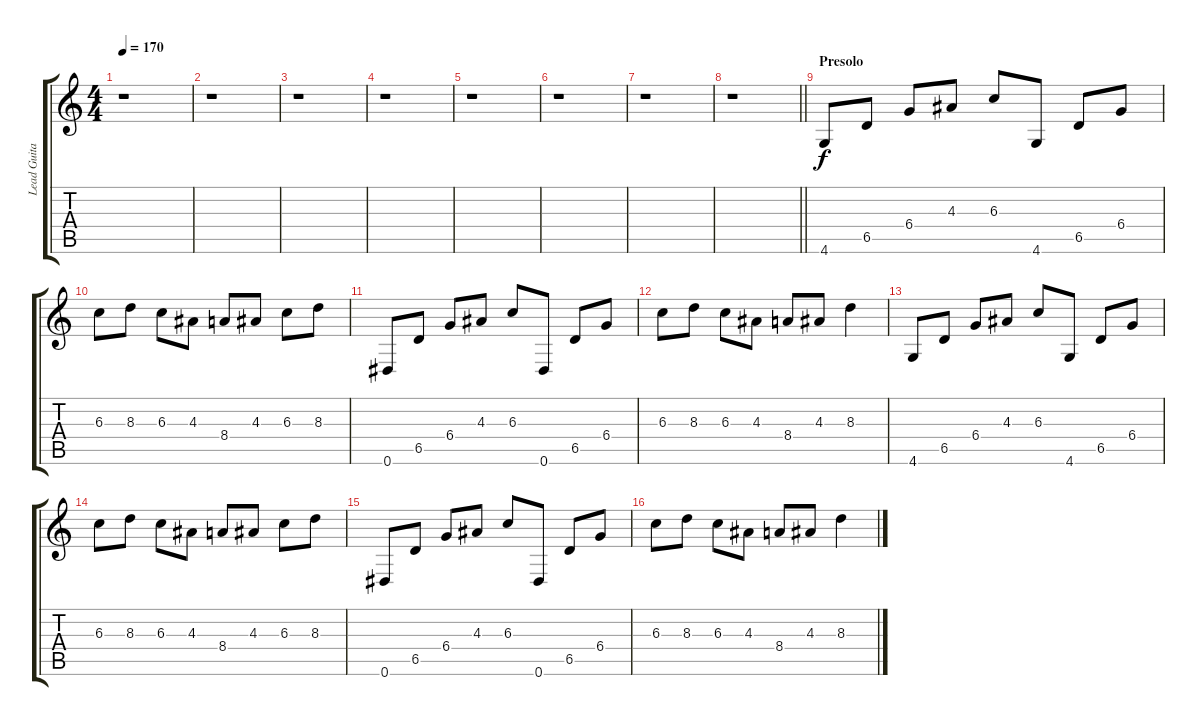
\track ("Lead Guitar L" "Lead Guita") {instrument distortionguitar}
\staff {score tabs}
\tuning (Eb4 Bb3 Gb3 Db3 Ab2 Eb2) {hide}
\ts (4 4)
\tempo 170
\clef g2
\ks c
r.1{dy f} |
r.1 |
r.1 |
r.1 |
r.1 |
r.1 |
r.1 |
\barLineRight lightlight
r.1 |
\section ("" "Presolo")
4.6.8 6.5.8 6.4.8 4.3.8 6.3.8 4.6.8 6.5.8 6.4.8 |
6.3.8 8.3.8 6.3.8 4.3.8 8.4.8 4.3.8 6.3.8 8.3.8 |
0.6.8 6.5.8 6.4.8 4.3.8 6.3.8 0.6.8 6.5.8 6.4.8 |
6.3.8 8.3.8 6.3.8 4.3.8 8.4.8 4.3.8 8.3.4 |
4.6.8 6.5.8 6.4.8 4.3.8 6.3.8 4.6.8 6.5.8 6.4.8 |
6.3.8 8.3.8 6.3.8 4.3.8 8.4.8 4.3.8 6.3.8 8.3.8 |
0.6.8 6.5.8 6.4.8 4.3.8 6.3.8 0.6.8 6.5.8 6.4.8 |
6.3.8 8.3.8 6.3.8 4.3.8 8.4.8 4.3.8 8.3.4
